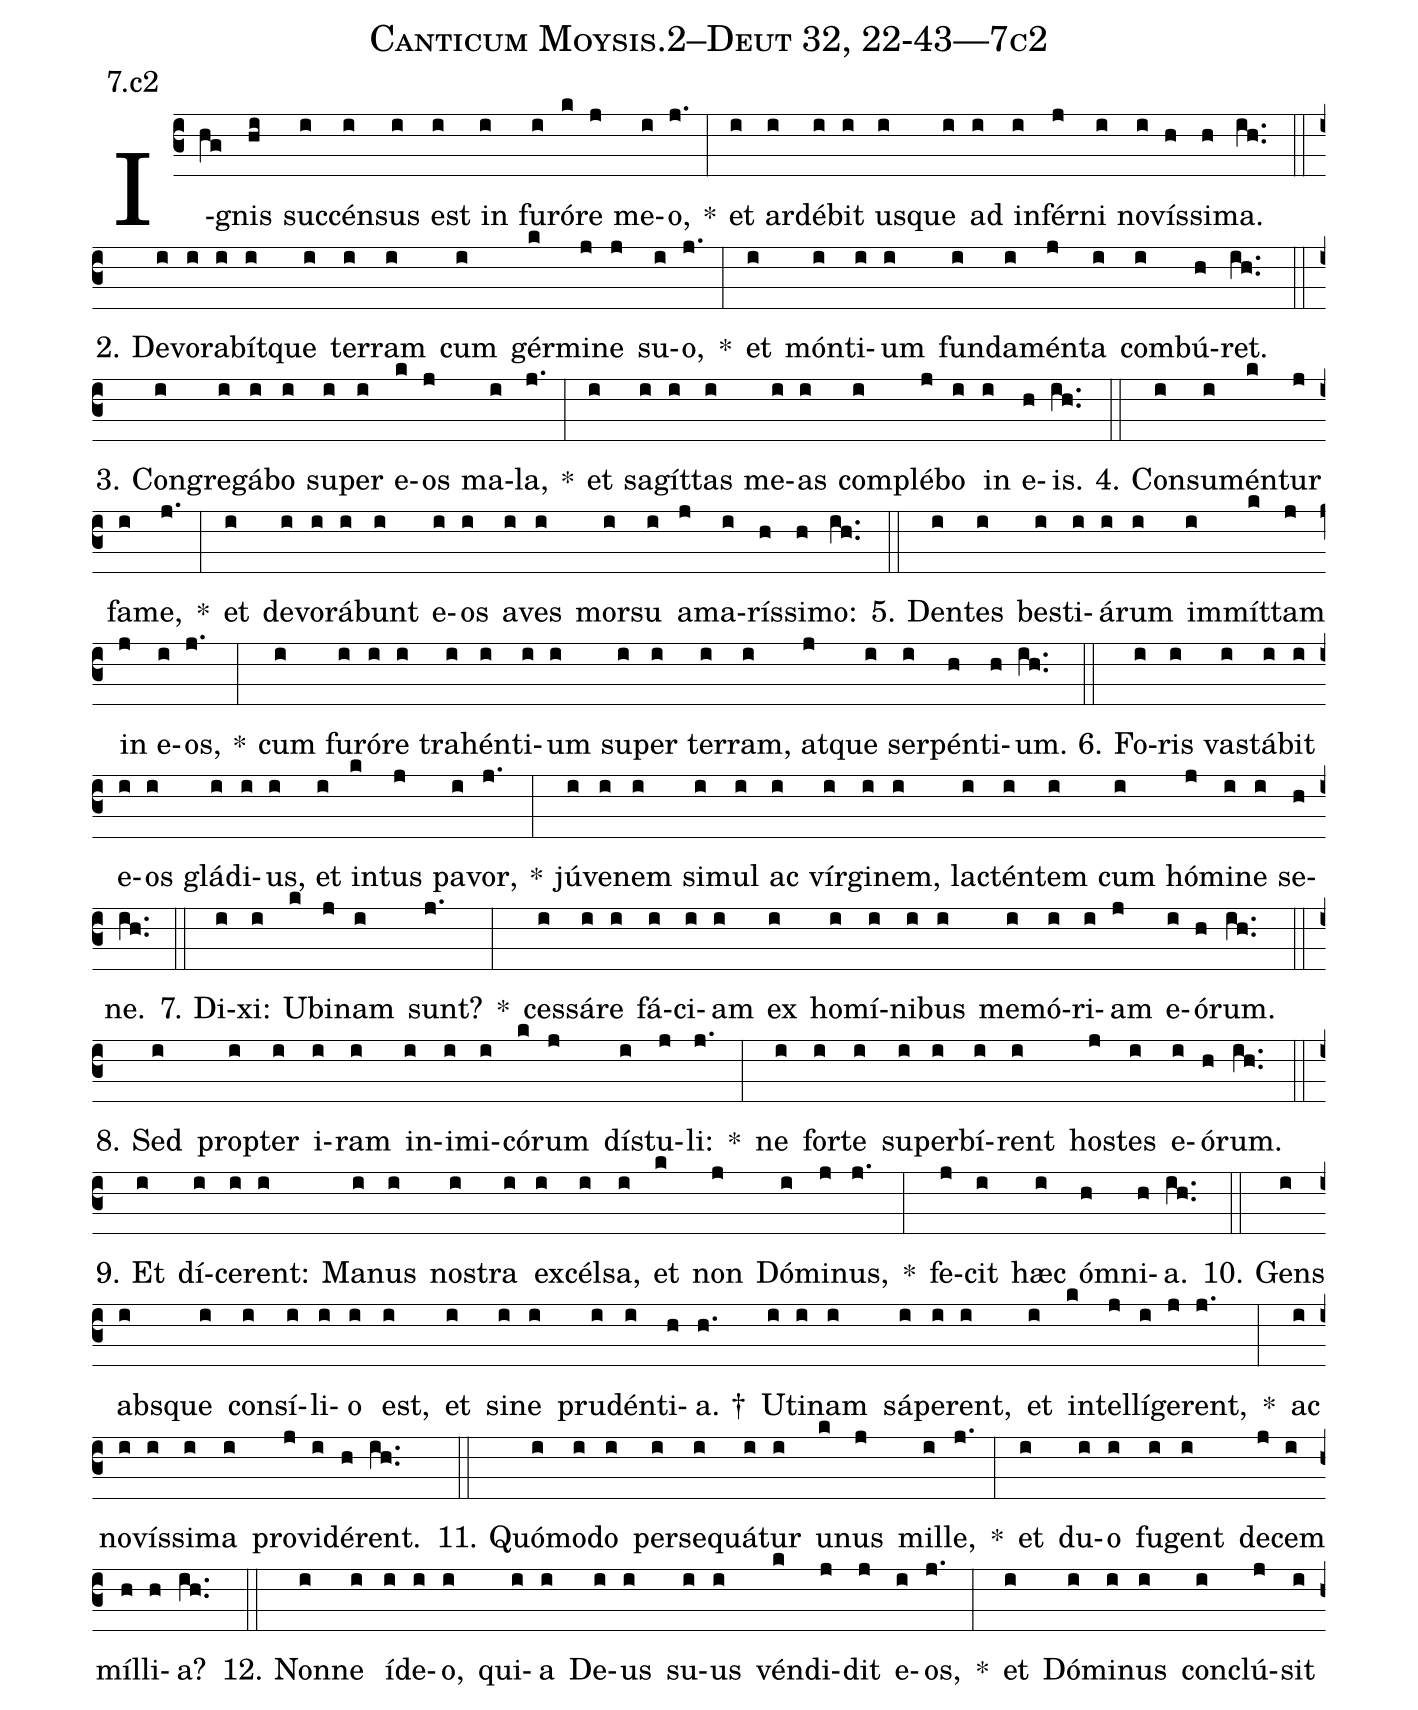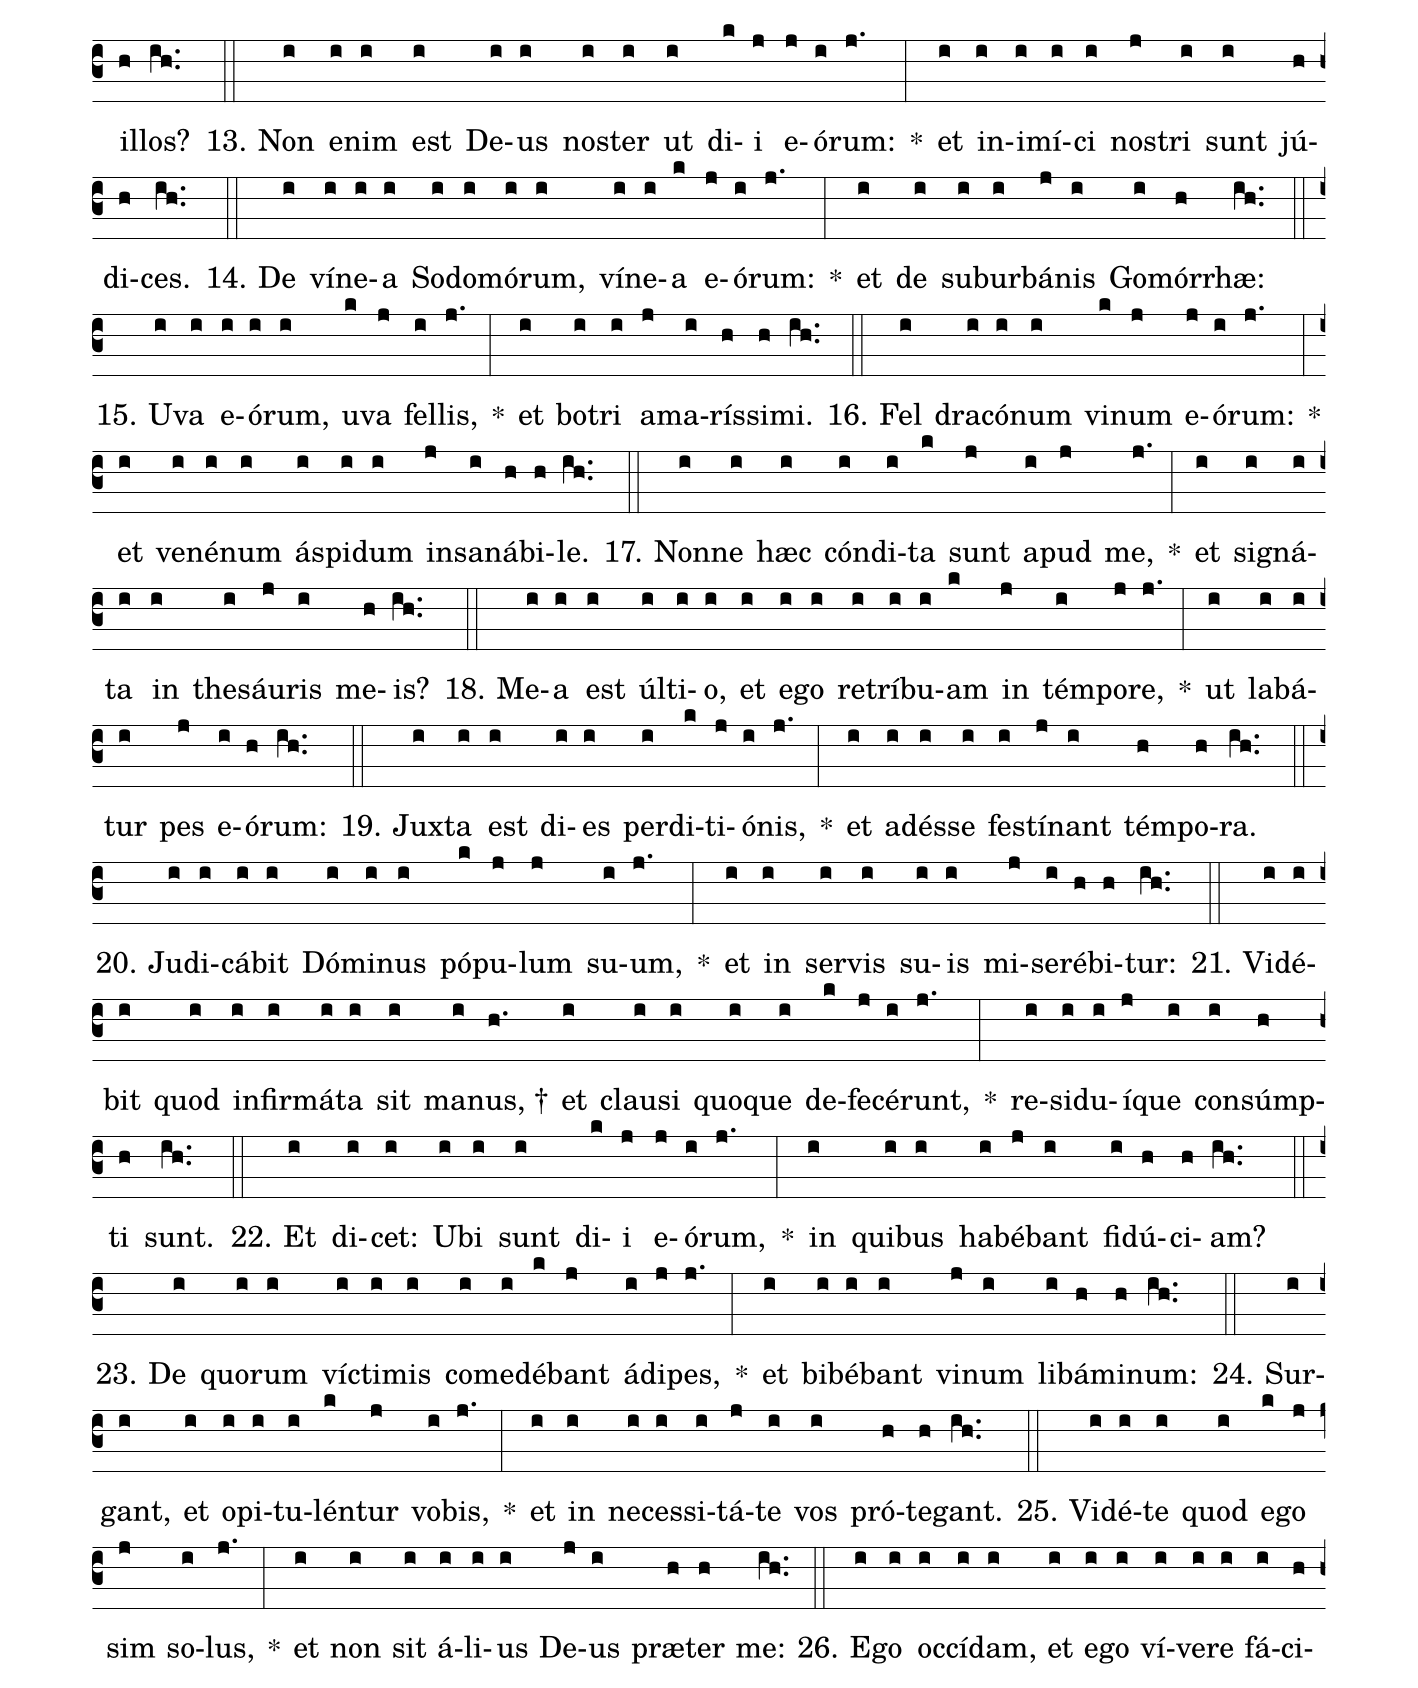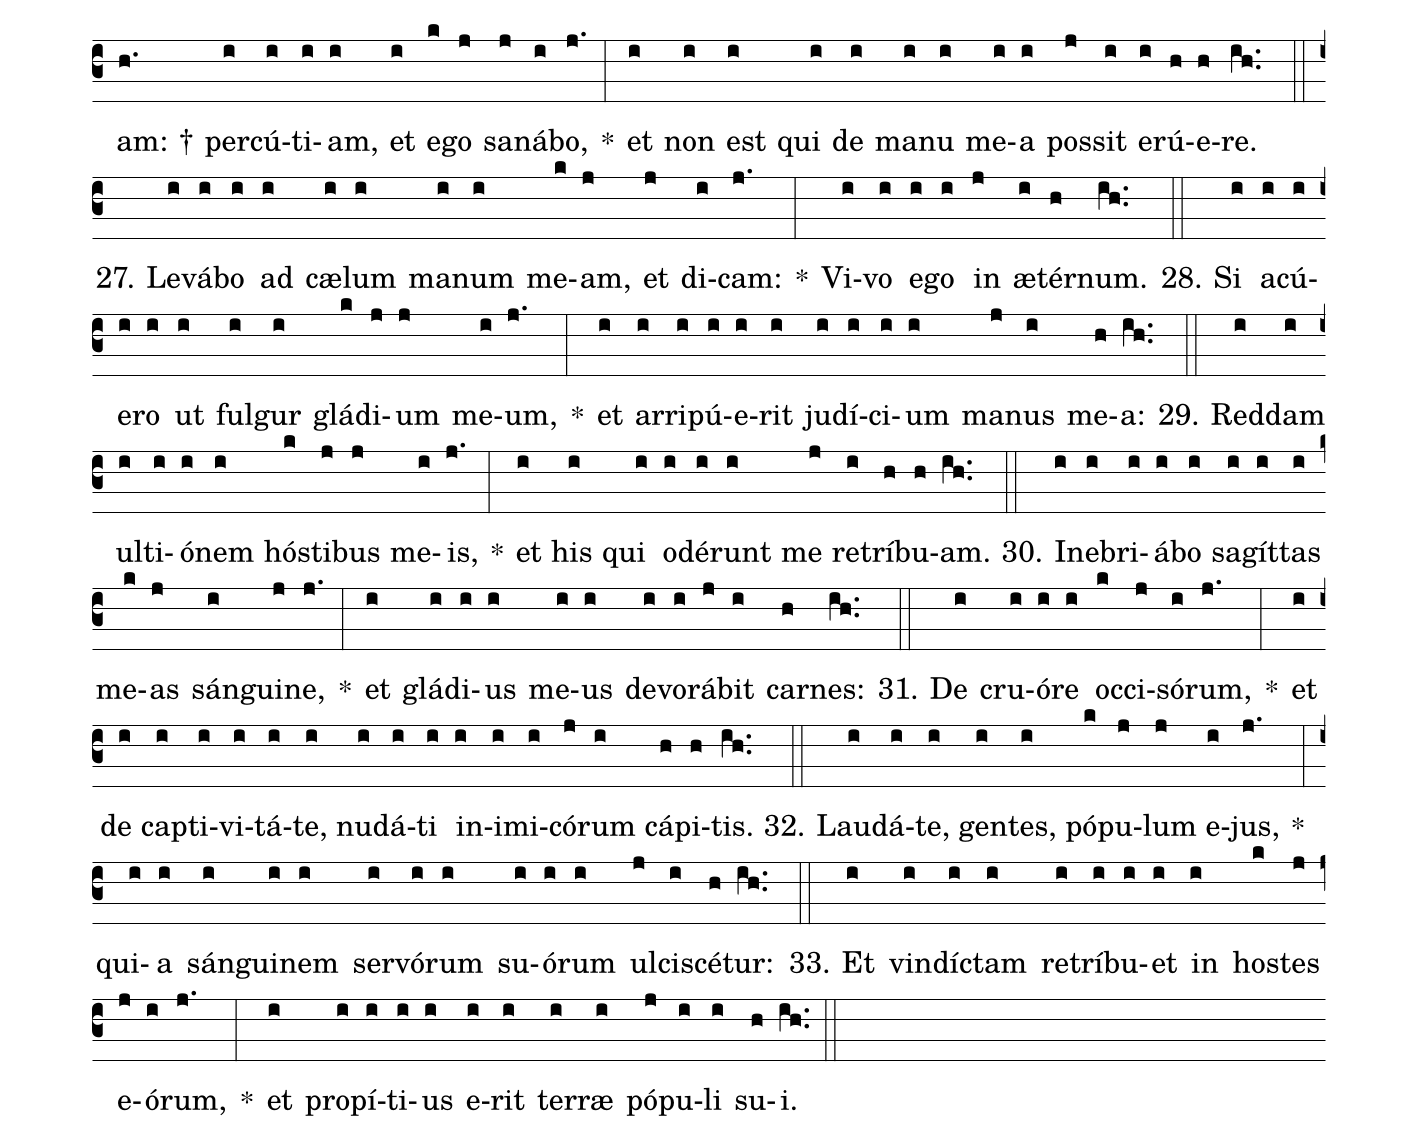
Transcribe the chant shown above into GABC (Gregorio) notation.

name: Canticum Moysis.2--Deut 32, 22-43---7c2;
annotation: 7.c2;
%%
(c3)I(hg)gnis(hi) suc(i)cén(i)sus(i) est(i) in(i) fu(i)ró(k)re(j) me(i)o,(j.) *(:) et(i) ar(i)dé(i)bit(i) us(i)que(i) ad(i) in(i)fér(j)ni(i) no(i)vís(h)si(h)ma.(ih..) (::)
2. De(i)vo(i)ra(i)bít(i)que(i) ter(i)ram(i) cum(i) gér(k)mi(j)ne(j) su(i)o,(j.) *(:) et(i) món(i)ti(i)um(i) fun(i)da(i)mén(j)ta(i) com(i)bú(h)ret.(ih..) (::)
3. Con(i)gre(i)gá(i)bo(i) su(i)per(i) e(k)os(j) ma(i)la,(j.) *(:) et(i) sa(i)gít(i)tas(i) me(i)as(i) com(i)plé(j)bo(i) in(i) e(h)is.(ih..) (::)
4. Con(i)su(i)mén(k)tur(j) fa(i)me,(j.) *(:) et(i) de(i)vo(i)rá(i)bunt(i) e(i)os(i) a(i)ves(i) mor(i)su(i) a(j)ma(i)rís(h)si(h)mo:(ih..) (::)
5. Den(i)tes(i) bes(i)ti(i)á(i)rum(i) im(i)mít(k)tam(j) in(j) e(i)os,(j.) *(:) cum(i) fu(i)ró(i)re(i) tra(i)hén(i)ti(i)um(i) su(i)per(i) ter(i)ram,(i) at(j)que(i) ser(i)pén(h)ti(h)um.(ih..) (::)
6. Fo(i)ris(i) vas(i)tá(i)bit(i) e(i)os(i) glá(i)di(i)us,(i) et(i) in(k)tus(j) pa(i)vor,(j.) *(:) jú(i)ve(i)nem(i) si(i)mul(i) ac(i) vír(i)gi(i)nem,(i) lac(i)tén(i)tem(i) cum(i) hó(j)mi(i)ne(i) se(h)ne.(ih..) (::)
7. Di(i)xi:(i) U(k)bi(j)nam(i) sunt?(j.) *(:) ces(i)sá(i)re(i) fá(i)ci(i)am(i) ex(i) ho(i)mí(i)ni(i)bus(i) me(i)mó(i)ri(i)am(j) e(i)ó(h)rum.(ih..) (::)
8. Sed(i) prop(i)ter(i) i(i)ram(i) in(i)i(i)mi(i)có(k)rum(j) dís(i)tu(j)li:(j.) *(:) ne(i) for(i)te(i) su(i)per(i)bí(i)rent(i) hos(j)tes(i) e(i)ó(h)rum.(ih..) (::)
9. Et(i) dí(i)ce(i)rent:(i) Ma(i)nus(i) nos(i)tra(i) ex(i)cél(i)sa,(i) et(k) non(j) Dó(i)mi(j)nus,(j.) *(:) fe(j)cit(i) hæc(i) óm(h)ni(h)a.(ih..) (::)
10. Gens(i) abs(i)que(i) con(i)sí(i)li(i)o(i) est,(i) et(i) si(i)ne(i) pru(i)dén(i)ti(h)a. †(h.) U(i)ti(i)nam(i) sá(i)pe(i)rent,(i) et(i) in(k)tel(j)lí(i)ge(j)rent,(j.) *(:) ac(i) no(i)vís(i)si(i)ma(i) pro(j)vi(i)dé(h)rent.(ih..) (::)
11. Quó(i)mo(i)do(i) per(i)se(i)quá(i)tur(i) u(k)nus(j) mil(i)le,(j.) *(:) et(i) du(i)o(i) fu(i)gent(i) de(j)cem(i) míl(h)li(h)a?(ih..) (::)
12. Non(i)ne(i) íd(i)e(i)o,(i) qui(i)a(i) De(i)us(i) su(i)us(i) vén(k)di(j)dit(j) e(i)os,(j.) *(:) et(i) Dó(i)mi(i)nus(i) con(i)clú(j)sit(i) il(h)los?(ih..) (::)
13. Non(i) e(i)nim(i) est(i) De(i)us(i) nos(i)ter(i) ut(i) di(k)i(j) e(j)ó(i)rum:(j.) *(:) et(i) in(i)i(i)mí(i)ci(i) nos(j)tri(i) sunt(i) jú(h)di(h)ces.(ih..) (::)
14. De(i) ví(i)ne(i)a(i) So(i)do(i)mó(i)rum,(i) ví(i)ne(i)a(k) e(j)ó(i)rum:(j.) *(:) et(i) de(i) sub(i)ur(i)bá(j)nis(i) Go(i)mór(h)rhæ:(ih..) (::)
15. U(i)va(i) e(i)ó(i)rum,(i) u(k)va(j) fel(i)lis,(j.) *(:) et(i) bo(i)tri(i) a(j)ma(i)rís(h)si(h)mi.(ih..) (::)
16. Fel(i) dra(i)có(i)num(i) vi(k)num(j) e(j)ó(i)rum:(j.) *(:) et(i) ve(i)né(i)num(i) ás(i)pi(i)dum(i) in(j)sa(i)ná(h)bi(h)le.(ih..) (::)
17. Non(i)ne(i) hæc(i) cón(i)di(i)ta(k) sunt(j) a(i)pud(j) me,(j.) *(:) et(i) si(i)gná(i)ta(i) in(i) the(i)sáu(j)ris(i) me(h)is?(ih..) (::)
18. Me(i)a(i) est(i) úl(i)ti(i)o,(i) et(i) e(i)go(i) re(i)trí(i)bu(i)am(k) in(j) tém(i)po(j)re,(j.) *(:) ut(i) la(i)bá(i)tur(i) pes(j) e(i)ó(h)rum:(ih..) (::)
19. Jux(i)ta(i) est(i) di(i)es(i) per(i)di(k)ti(j)ó(i)nis,(j.) *(:) et(i) ad(i)és(i)se(i) fes(i)tí(j)nant(i) tém(h)po(h)ra.(ih..) (::)
20. Ju(i)di(i)cá(i)bit(i) Dó(i)mi(i)nus(i) pó(k)pu(j)lum(j) su(i)um,(j.) *(:) et(i) in(i) ser(i)vis(i) su(i)is(i) mi(j)se(i)ré(h)bi(h)tur:(ih..) (::)
21. Vi(i)dé(i)bit(i) quod(i) in(i)fir(i)má(i)ta(i) sit(i) ma(i)nus, †(h.) et(i) clau(i)si(i) quo(i)que(i) de(k)fe(j)cé(i)runt,(j.) *(:) re(i)si(i)du(i)í(j)que(i) con(i)súmp(h)ti(h) sunt.(ih..) (::)
22. Et(i) di(i)cet:(i) U(i)bi(i) sunt(i) di(k)i(j) e(j)ó(i)rum,(j.) *(:) in(i) qui(i)bus(i) ha(i)bé(j)bant(i) fi(i)dú(h)ci(h)am?(ih..) (::)
23. De(i) quo(i)rum(i) víc(i)ti(i)mis(i) com(i)e(i)dé(k)bant(j) á(i)di(j)pes,(j.) *(:) et(i) bi(i)bé(i)bant(i) vi(j)num(i) li(i)bá(h)mi(h)num:(ih..) (::)
24. Sur(i)gant,(i) et(i) o(i)pi(i)tu(i)lén(k)tur(j) vo(i)bis,(j.) *(:) et(i) in(i) ne(i)ces(i)si(i)tá(j)te(i) vos(i) pró(h)te(h)gant.(ih..) (::)
25. Vi(i)dé(i)te(i) quod(i) e(k)go(j) sim(j) so(i)lus,(j.) *(:) et(i) non(i) sit(i) á(i)li(i)us(i) De(j)us(i) præ(h)ter(h) me:(ih..) (::)
26. E(i)go(i) oc(i)cí(i)dam,(i) et(i) e(i)go(i) ví(i)ve(i)re(i) fá(i)ci(h)am: †(h.) per(i)cú(i)ti(i)am,(i) et(i) e(k)go(j) sa(j)ná(i)bo,(j.) *(:) et(i) non(i) est(i) qui(i) de(i) ma(i)nu(i) me(i)a(i) pos(j)sit(i) e(i)rú(h)e(h)re.(ih..) (::)
27. Le(i)vá(i)bo(i) ad(i) cæ(i)lum(i) ma(i)num(i) me(k)am,(j) et(j) di(i)cam:(j.) *(:) Vi(i)vo(i) e(i)go(i) in(j) æ(i)tér(h)num.(ih..) (::)
28. Si(i) a(i)cú(i)e(i)ro(i) ut(i) ful(i)gur(i) glá(k)di(j)um(j) me(i)um,(j.) *(:) et(i) ar(i)ri(i)pú(i)e(i)rit(i) ju(i)dí(i)ci(i)um(i) ma(j)nus(i) me(h)a:(ih..) (::)
29. Red(i)dam(i) ul(i)ti(i)ó(i)nem(i) hós(k)ti(j)bus(j) me(i)is,(j.) *(:) et(i) his(i) qui(i) o(i)dé(i)runt(i) me(j) re(i)trí(h)bu(h)am.(ih..) (::)
30. In(i)e(i)bri(i)á(i)bo(i) sa(i)gít(i)tas(i) me(k)as(j) sán(i)gui(j)ne,(j.) *(:) et(i) glá(i)di(i)us(i) me(i)us(i) de(i)vo(i)rá(j)bit(i) car(h)nes:(ih..) (::)
31. De(i) cru(i)ó(i)re(i) oc(k)ci(j)só(i)rum,(j.) *(:) et(i) de(i) cap(i)ti(i)vi(i)tá(i)te,(i) nu(i)dá(i)ti(i) in(i)i(i)mi(i)có(j)rum(i) cá(h)pi(h)tis.(ih..) (::)
32. Lau(i)dá(i)te,(i) gen(i)tes,(i) pó(k)pu(j)lum(j) e(i)jus,(j.) *(:) qui(i)a(i) sán(i)gui(i)nem(i) ser(i)vó(i)rum(i) su(i)ó(i)rum(i) ul(j)ci(i)scé(h)tur:(ih..) (::)
33. Et(i) vin(i)díc(i)tam(i) re(i)trí(i)bu(i)et(i) in(i) hos(k)tes(j) e(j)ó(i)rum,(j.) *(:) et(i) pro(i)pí(i)ti(i)us(i) e(i)rit(i) ter(i)ræ(i) pó(j)pu(i)li(i) su(h)i.(ih..) (::)
